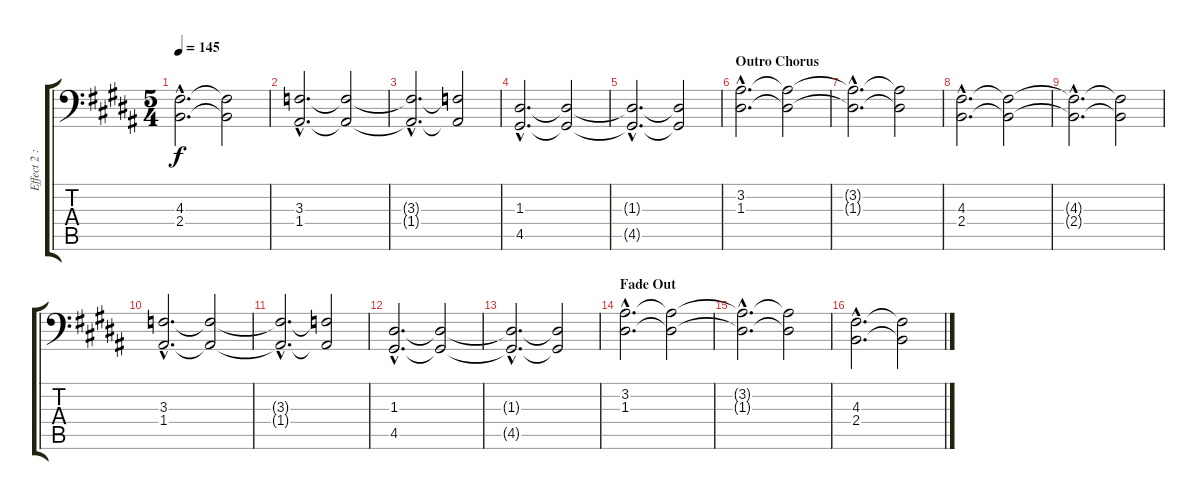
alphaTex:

\track ("Effect 2 : Bass" "Effect 2 :") {instrument slapbass2}
\staff {score tabs}
\tuning (C3 G2 D2 A1 E1 B0) {hide}
\ts (5 4)
\tempo 145
\clef f4
\ks b
(4.3{hac t} 2.4{hac t}).2{d dy f} (4.3{t} 2.4{t}).2 |
(3.3{hac} 1.4{hac}).2{d} (3.3{t} 1.4{t}).2 |
(3.3{hac t} 1.4{hac t}).2{d} (3.3{t} 1.4{t}).2 |
(1.3{hac} 4.5{hac}).2{d} (1.3{t} 4.5{t}).2 |
(1.3{hac t} 4.5{hac t}).2{d} (1.3{t} 4.5{t}).2 |
\section ("" "Outro Chorus")
(3.2{hac} 1.3{hac}).2{d} (3.2{t} 1.3{t}).2 |
(3.2{hac t} 1.3{hac t}).2{d} (3.2{t} 1.3{t}).2 |
(4.3{hac} 2.4{hac}).2{d} (4.3{t} 2.4{t}).2 |
(4.3{hac t} 2.4{hac t}).2{d} (4.3{t} 2.4{t}).2 |
(3.3{hac} 1.4{hac}).2{d} (3.3{t} 1.4{t}).2 |
(3.3{hac t} 1.4{hac t}).2{d} (3.3{t} 1.4{t}).2 |
(1.3{hac} 4.5{hac}).2{d} (1.3{t} 4.5{t}).2 |
(1.3{hac t} 4.5{hac t}).2{d} (1.3{t} 4.5{t}).2 |
\section ("" "Fade Out")
(3.2{hac} 1.3{hac}).2{d} (3.2{t} 1.3{t}).2 |
(3.2{hac t} 1.3{hac t}).2{d} (3.2{t} 1.3{t}).2 |
(4.3{hac} 2.4{hac}).2{d} (4.3{t} 2.4{t}).2
